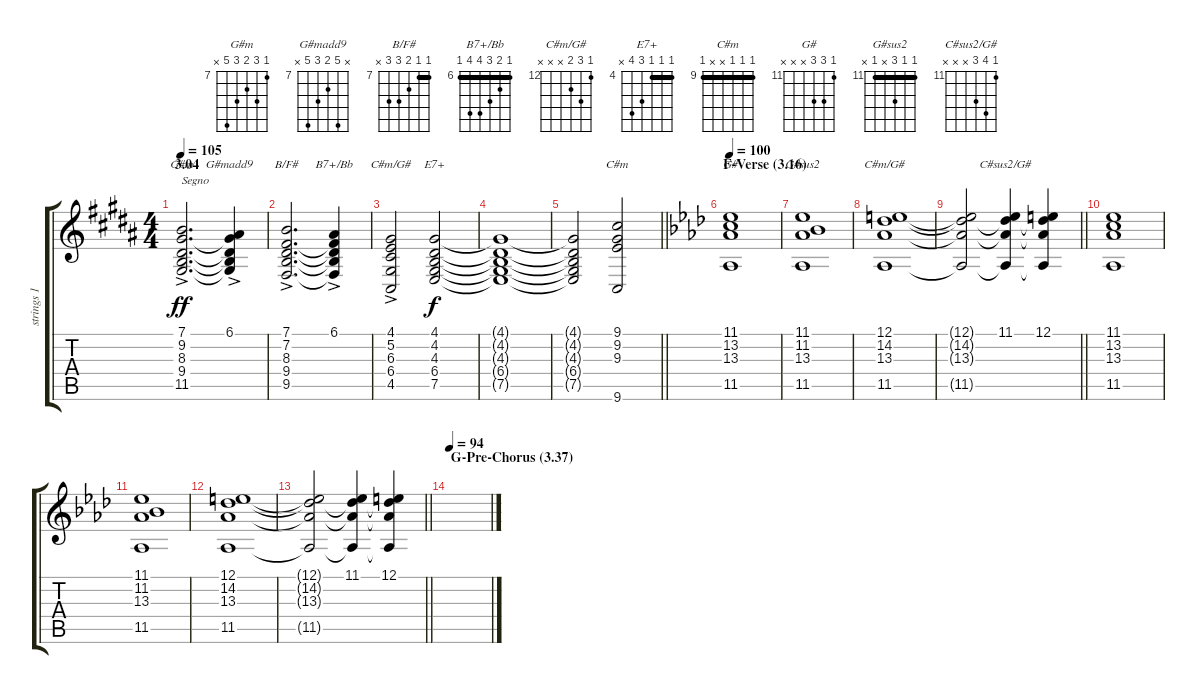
\track ("strings 1" "strings 1") {instrument stringensemble2}
\staff {score tabs}
\tuning (E4 B3 G3 D3 A2 E2) {hide}
\chord ("G#m" 7 9 8 9 11 x) {firstfret 7}
\chord ("G#madd9" x 11 8 9 11 x) {firstfret 7}
\chord ("B/F#" 7 7 8 9 9 x) {firstfret 7 barre 7}
\chord ("B7+/Bb" 6 7 8 9 9 6) {firstfret 6 barre 6}
\chord ("C#m/G#" 4 5 6 6 4 4) {firstfret 4 barre 4}
\chord ("E7+" 4 4 4 6 7 x) {firstfret 4 barre 4}
\chord ("C#m" 9 9 9 x x 9) {firstfret 9 barre 9}
\chord ("G#" 11 13 13 x x x) {firstfret 11}
\chord ("G#sus2" 11 11 13 x 11 x) {firstfret 11 barre 11}
\chord ("C#m/G#" 12 14 13 x x x) {firstfret 12}
\chord ("C#sus2/G#" 11 14 13 x x x) {firstfret 11}
\ts (4 4)
\section ("" "3.04")
\tempo 105
\clef g2
\ks b
(7.1{ac} 9.2 8.3 9.4 11.5).2{d ch "G#m" txt "Segno" dy ff volume 11} (6.1{ac} 9.2{t} 8.3{t} 9.4{t} 11.5{t}).4{ch "G#madd9"} |
(7.1{ac} 7.2 8.3 9.4 9.5).2{d ch "B/F#"} (6.1{ac} 7.2{t} 8.3{t} 9.4{t} 9.5{t}).4{ch "B7+/Bb"} |
(4.1{ac} 5.2 6.3 6.4 4.5).2{ch "C#m/G#"} (4.1 4.2 4.3 6.4 7.5).2{ch "E7+" dy f} |
(4.1{t} 4.2{t} 4.3{t} 6.4{t} 7.5{t}).1 |
\barLineRight lightlight
(4.1{t} 4.2{t} 4.3{t} 6.4{t} 7.5{t}).2 (9.1 9.2 9.3 9.6).2{ch "C#m"} |
\section ("" "F-Verse (3.16)")
\tempo 100
\ks ab
(11.1 13.2 13.3 11.5).1{ch "G#"} |
(11.1 11.2 13.3 11.5).1{ch "G#sus2"} |
(12.1 14.2 13.3 11.5).1{ch "C#m/G#"} |
\barLineRight lightlight
(12.1{t} 14.2{t} 13.3{t} 11.5{t}).2 (11.1 14.2{t} 13.3{t} 11.5{t}).4{ch "C#sus2/G#"} (12.1 14.2{t} 13.3{t} 11.5{t}).4 |
(11.1 13.2 13.3 11.5).1 |
(11.1 11.2 13.3 11.5).1 |
(12.1 14.2 13.3 11.5).1 |
\barLineRight lightlight
(12.1{t} 14.2{t} 13.3{t} 11.5{t}).2 (11.1 14.2{t} 13.3{t} 11.5{t}).4 (12.1 14.2{t} 13.3{t} 11.5{t}).4 |
\section ("" "G-Pre-Chorus (3.37)")
\tempo 94
